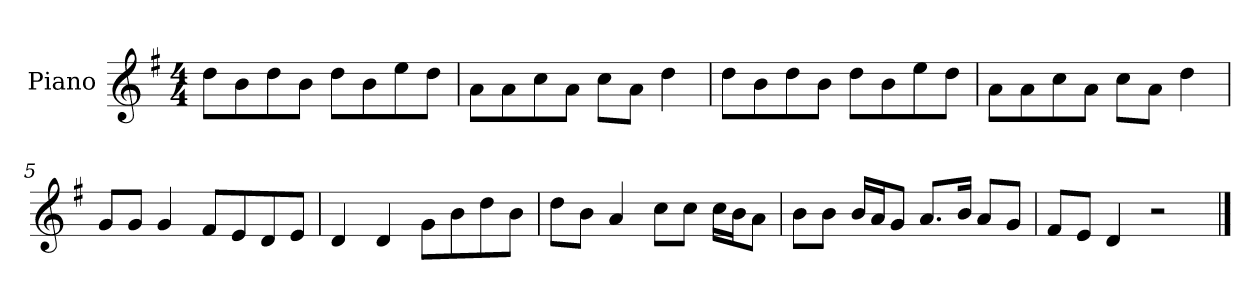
**kern
*part1
*staff1
*I"Piano
*I'P-no
*clefG2
*k[f#]
*M4/4
*MM90
=1
8dd\L
8b\
8dd\
8b\J
8dd\L
8b\
8ee\
8dd\J
=2
8a\L
8a\
8cc\
8a\J
8cc\L
8a\J
4dd\
=3
8dd\L
8b\
8dd\
8b\J
8dd\L
8b\
8ee\
8dd\J
=4
8a\L
8a\
8cc\
8a\J
8cc\L
8a\J
4dd\
=5
8g/L
8g/J
4g/
8f#/L
8e/
8d/
8e/J
!!LO:LB:g=z
=6
4d/
4d/
8g\L
8b\
8dd\
8b\J
=7
8dd\L
8b\J
4a/
8cc\L
8cc\J
16cc\LL
16b\J
8a\J
=8
8b\L
8b\J
16b/LL
16a/J
8g/J
8.a/L
16b/Jk
8a/L
8g/J
=9
8f#/L
8e/J
4d/
2r
==
*-
